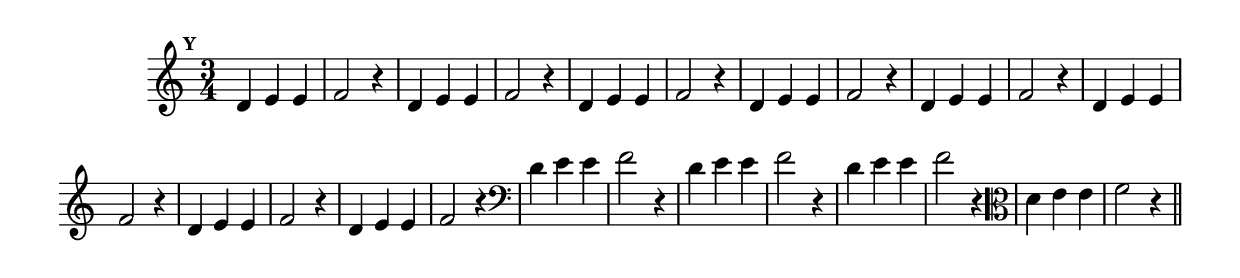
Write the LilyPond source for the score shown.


\version "2.10.33"

%\header { texidoc="Perguntas e Respostas"}

\relative c' {

  \override Staff.TimeSignature #'style = #'()
  \time 3/4 
  \override Score.BarNumber #'transparent = ##t
                                %\override Score.RehearsalMark #'font-family = #'roman
  \override Score.RehearsalMark #'font-size = #-2
  \override Score.BarNumber #'transparent = ##t
  \set Score.markFormatter = #format-mark-numbers

  \mark 24 

                                % CLARINETE

  \tag #'cl {
    d4 e e | f2 r4 
  }

                                % FLAUTA

  \tag #'fl {
    d4 e e | f2 r4 
  }

                                % OBOÉ

  \tag #'ob {
    d4 e e | f2 r4 
  }

                                % SAX ALTO

  \tag #'saxa {
    d4 e e | f2 r4 
  }

                                % SAX TENOR

  \tag #'saxt {
    d4 e e | f2 r4 
  }

                                % SAX GENES

  \tag #'saxg {
    d4 e e | f2 r4 
  }

                                % TROMPETE

  \tag #'tpt {
    d4 e e | f2 r4 
  }

                                % TROMPA

  \tag #'tpa {
    d4 e e | f2 r4 
  }


                                % TROMBONE

  \tag #'tbn {
    \clef bass
    d4 e e | f2 r4 
  }

                                % TUBA MIB

  \tag #'tbamib {
    \clef bass
    d4 e e | f2 r4 
  }

                                % TUBA SIB

  \tag #'tbasib {
    \clef bass
    d4 e e | f2 r4 
  }

                                % VIOLA

  \tag #'vla {
    \clef alto
    d4 e e | f2 r4 
  }

                                % FINAL

  \bar "||"

}
